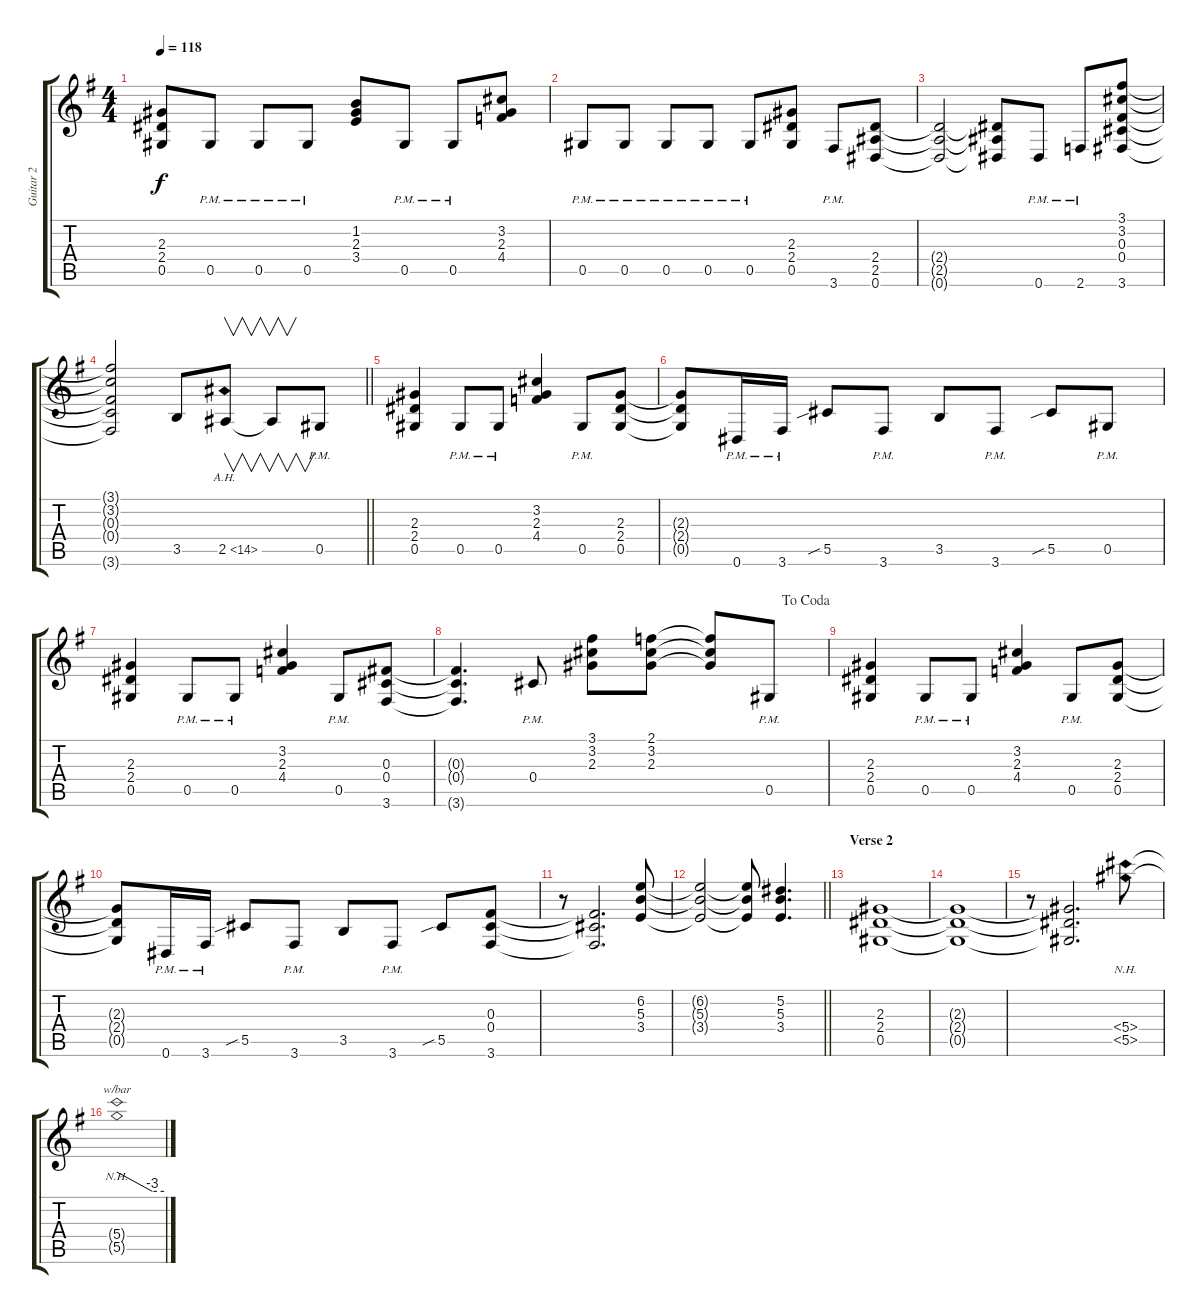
\track ("Guitar 2" "Guitar 2") {instrument distortionguitar}
\staff {score tabs}
\tuning (Eb4 Bb3 Gb3 Db3 Ab2 Eb2) {hide}
\ts (4 4)
\tempo 118
\clef g2
\ks g
(2.3 2.4 0.5).8{dy f} 0.5{pm}.8 0.5{pm}.8 0.5{pm}.8 (1.2 2.3 3.4).8 0.5{pm}.8 0.5{pm}.8 (3.2 2.3 4.4).8 |
0.5{pm}.8 0.5{pm}.8 0.5{pm}.8 0.5{pm}.8 0.5{pm}.8 (2.3 2.4 0.5).8 3.6{pm}.8 (2.4 2.5 0.6).8 |
(2.4{t} 2.5{t} 0.6{t}).2 (2.4{t} 2.5{t} 0.6{t}).8 0.6{pm}.8 2.6{pm}.8 (3.1 3.2 0.3 0.4 3.6).8 |
\barLineRight lightlight
(3.1{t} 3.2{t} 0.3{t} 0.4{t} 3.6{t}).2 3.5.8 2.5{ah 12}.8{v} 2.5{t}.8{v} 0.5{pm}.8 |
(2.3 2.4 0.5).4 0.5{pm}.8 0.5{pm}.8 (3.2 2.3 4.4).4 0.5{pm}.8 (2.3 2.4 0.5).8 |
(2.3{t} 2.4{t} 0.5{t}).8 0.6{pm}.16 3.6{pm}.16 5.5{sib}.8 3.6{pm}.8 3.5.8 3.6{pm}.8 5.5{sib}.8 0.5{pm}.8 |
(2.3 2.4 0.5).4 0.5{pm}.8 0.5{pm}.8 (3.2 2.3 4.4).4 0.5{pm}.8 (0.3 0.4 3.6).8 |
\jump dacoda
(0.3{t} 0.4{t} 3.6{t}).4{d} 0.4{pm}.8 (3.1 3.2 2.3).8 (2.1 3.2 2.3).8 (2.1{t} 3.2{t} 2.3{t}).8 0.5{pm}.8 |
(2.3 2.4 0.5).4 0.5{pm}.8 0.5{pm}.8 (3.2 2.3 4.4).4 0.5{pm}.8 (2.3 2.4 0.5).8 |
(2.3{t} 2.4{t} 0.5{t}).8 0.6{pm}.16 3.6{pm}.16 5.5{sib}.8 3.6{pm}.8 3.5.8 3.6{pm}.8 5.5{sib}.8 (0.3 0.4 3.6).8 |
r.8 (0.3{t} 0.4{t} 3.6{t}).2{d} (6.2 5.3 3.4).8 |
\barLineRight lightlight
(6.2{t} 5.3{t} 3.4{t}).2 (6.2{t} 5.3{t} 3.4{t}).8 (5.2 5.3 3.4).4{d} |
\section ("" "Verse 2")
(2.3 2.4 0.5).1 |
(2.3{t} 2.4{t} 0.5{t}).1 |
r.8 (2.3{t} 2.4{t} 0.5{t}).2{d} (5.4{nh} 5.5{nh}).8 |
(5.4{nh t} 5.5{nh t}).1{tbe (custom default 0 0 45 -12 60 -12)}
